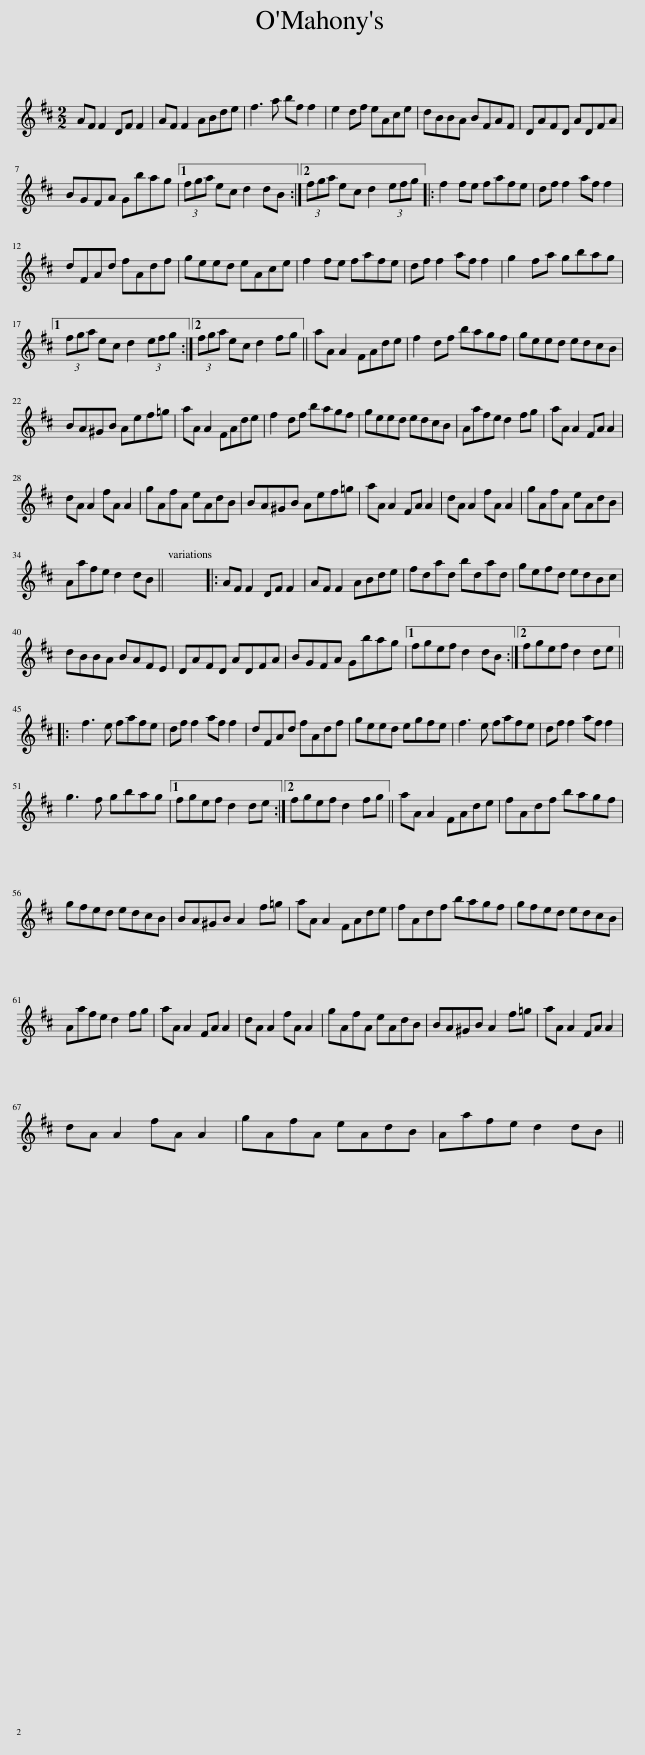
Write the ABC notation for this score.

X:1
L:1/8
M:2/2
I:linebreak $
K:D
V:1 treble
V:1
 AF F2 DF F2 | AF F2 ABde | f3 a bf f2 | e2 df eAce | dBBA BFAF | %5
 DAFD ADFA |$ BGFA Gbag |1 (3fga ec d2 dB :|2 (3fga ec d2 (3efg |: f2 fe fafe | %10
 df f2 af f2 |$ dFAd fAdf | geed eAce | f2 fe fafe | df f2 af f2 | %15
 g2 fa gbag |1$ (3fga ec d2 (3efg :|2 (3fga ec d2 fg || aA A2 FAde | f2 df bagf | %20
 geed edcB |$ BA^GB Aef=g | aA A2 FAde | f2 df bagf | geed edcB | %25
 Aafe d2 fg | aA A2 FA A2 |$ dA A2 fA A2 | gAfA eAdB | BA^GB Aef=g | %30
 aA A2 FA A2 | dA A2 fA A2 | gAfA eAdB |$ Aafe d2 dB || x8 |: %35
 AF F2 DF F2 | AF F2 ABde | fdad bdad | gefd edBc |$ dBBA BAFE | %40
 DAFD ADFA | BGFA Gbag |1 fgef d2 dB :|2 fgef d2 de |:$ f3 e fafe | %45
 df f2 af f2 | dFAd fAdf | geed egfe | f3 e fafe | df f2 af f2 |$ %50
 g3 f gbag |1 fgef d2 de :|2 fgef d2 fg || aA A2 FAde | fAdf bagf |$ %55
 gfed edcB | BA^GB A2 f=g | aA A2 FAde | fAdf bagf | gfed edcB |$ %60
 Aafe d2 fg | aA A2 FA A2 | dA A2 fA A2 | gAfA eAdB | BA^GB A2 f=g | %65
 aA A2 FA A2 |$ dA A2 fA A2 | gAfA eAdB | Aafe d2 dB || %69
